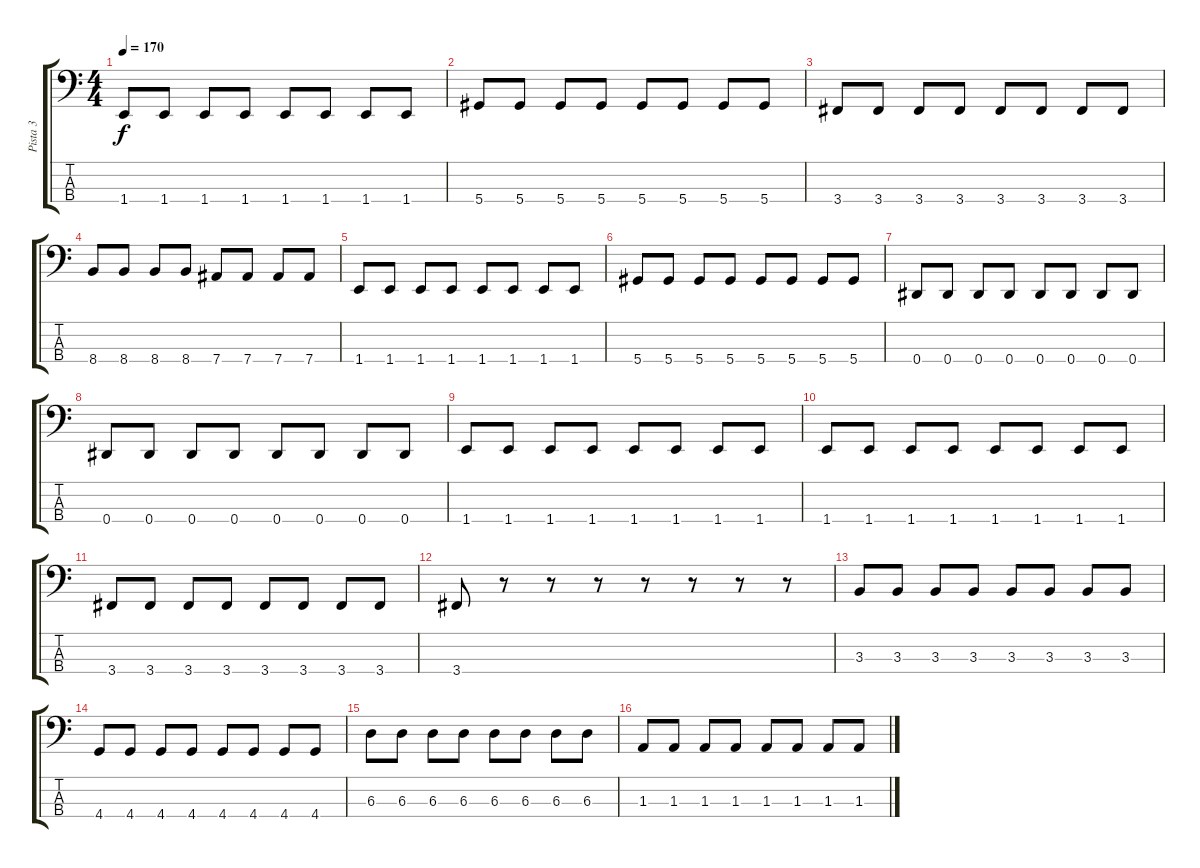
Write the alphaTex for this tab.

\track ("Pista 3" "Pista 3") {instrument electricbassfinger}
\staff {score tabs}
\tuning (Gb2 Db2 Ab1 Eb1) {hide}
\ts (4 4)
\tempo 170
\clef f4
\ks c
1.4.8{dy f} 1.4.8 1.4.8 1.4.8 1.4.8 1.4.8 1.4.8 1.4.8 |
5.4.8 5.4.8 5.4.8 5.4.8 5.4.8 5.4.8 5.4.8 5.4.8 |
3.4.8 3.4.8 3.4.8 3.4.8 3.4.8 3.4.8 3.4.8 3.4.8 |
8.4.8 8.4.8 8.4.8 8.4.8 7.4.8 7.4.8 7.4.8 7.4.8 |
1.4.8 1.4.8 1.4.8 1.4.8 1.4.8 1.4.8 1.4.8 1.4.8 |
5.4.8 5.4.8 5.4.8 5.4.8 5.4.8 5.4.8 5.4.8 5.4.8 |
0.4.8 0.4.8 0.4.8 0.4.8 0.4.8 0.4.8 0.4.8 0.4.8 |
0.4.8 0.4.8 0.4.8 0.4.8 0.4.8 0.4.8 0.4.8 0.4.8 |
1.4.8 1.4.8 1.4.8 1.4.8 1.4.8 1.4.8 1.4.8 1.4.8 |
1.4.8 1.4.8 1.4.8 1.4.8 1.4.8 1.4.8 1.4.8 1.4.8 |
3.4.8 3.4.8 3.4.8 3.4.8 3.4.8 3.4.8 3.4.8 3.4.8 |
3.4.8 r.8 r.8 r.8 r.8 r.8 r.8 r.8 |
3.3.8 3.3.8 3.3.8 3.3.8 3.3.8 3.3.8 3.3.8 3.3.8 |
4.4.8 4.4.8 4.4.8 4.4.8 4.4.8 4.4.8 4.4.8 4.4.8 |
6.3.8 6.3.8 6.3.8 6.3.8 6.3.8 6.3.8 6.3.8 6.3.8 |
1.3.8 1.3.8 1.3.8 1.3.8 1.3.8 1.3.8 1.3.8 1.3.8
